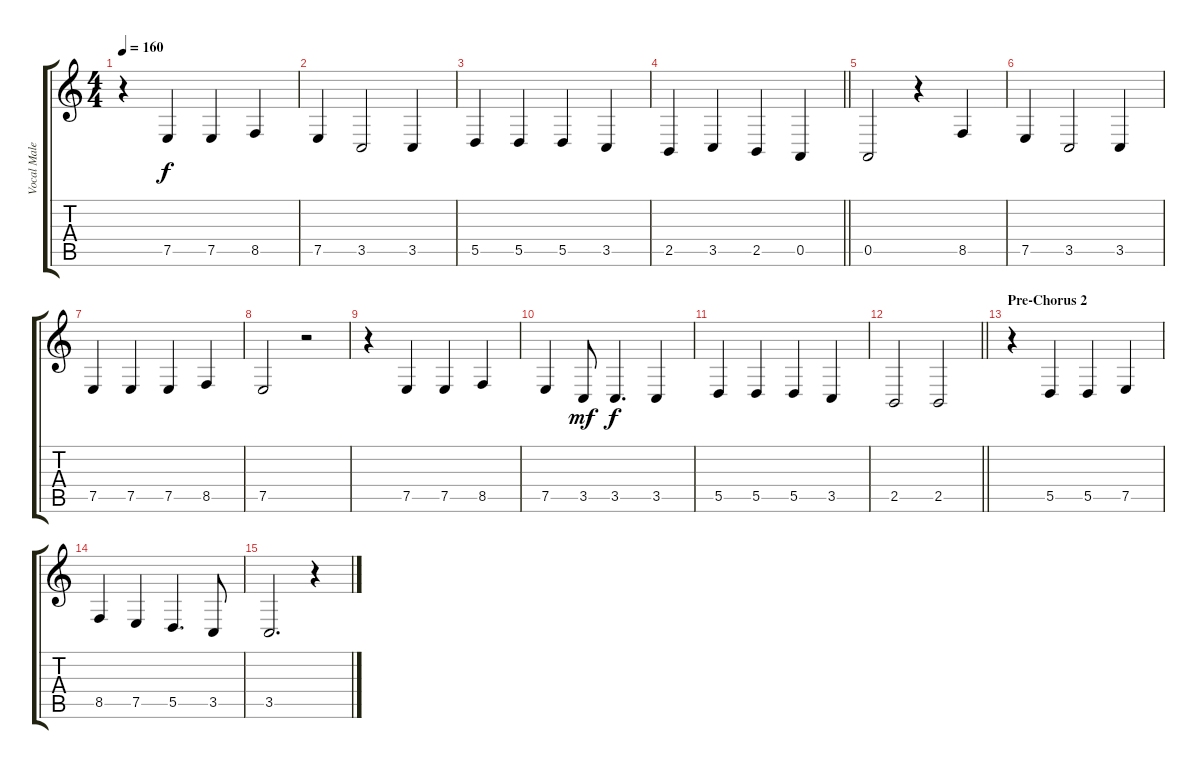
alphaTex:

\track ("Vocal Male" "Vocal Male") {instrument lead2sawtooth}
\staff {score tabs}
\tuning (E4 B3 G3 D3 A2 E2) {hide}
\ts (4 4)
\tempo 160
\clef g2
\ks c
r.4{dy f} 7.5.4 7.5.4 8.5.4 |
7.5.4 3.5.2 3.5.4 |
5.5.4 5.5.4 5.5.4 3.5.4 |
\barLineRight lightlight
2.5.4 3.5.4 2.5.4 0.5.4 |
0.5.2 r.4 8.5.4 |
7.5.4 3.5.2 3.5.4 |
7.5.4 7.5.4 7.5.4 8.5.4 |
7.5.2 r.2 |
r.4 7.5.4 7.5.4 8.5.4 |
7.5.4 3.5.8{dy mf} 3.5.4{d dy f} 3.5.4 |
5.5.4 5.5.4 5.5.4 3.5.4 |
\barLineRight lightlight
2.5.2 2.5.2 |
\section ("" "Pre-Chorus 2")
r.4 5.5.4 5.5.4 7.5.4 |
8.5.4 7.5.4 5.5.4{d} 3.5.8 |
3.5.2{d} r.4
